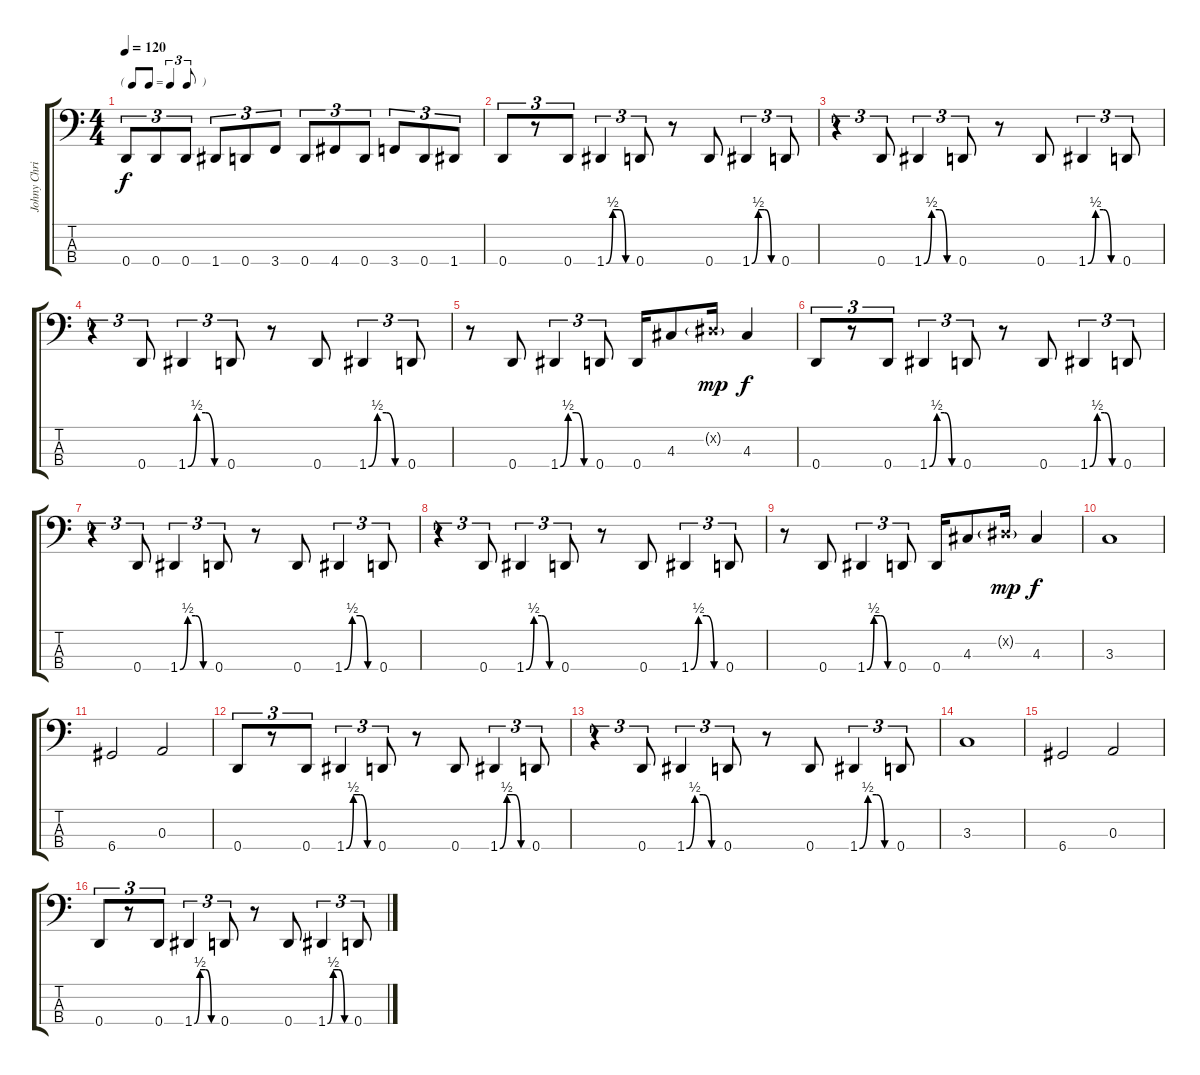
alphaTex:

\track ("Johny Christ" "Johny Chri") {instrument electricbasspick}
\staff {score tabs}
\tuning (G2 D2 A1 D1) {hide}
\ts (4 4)
\tf triplet8th
\tempo 120
\clef f4
\ks c
0.4.8{tu (3 2) dy f} 0.4.8{tu (3 2)} 0.4.8{tu (3 2)} 1.4.8{tu (3 2)} 0.4.8{tu (3 2)} 3.4.8{tu (3 2)} 0.4.8{tu (3 2)} 4.4.8{tu (3 2)} 0.4.8{tu (3 2)} 3.4.8{tu (3 2)} 0.4.8{tu (3 2)} 1.4.8{tu (3 2)} |
0.4.8{tu (3 2)} r.8{tu (3 2)} 0.4.8{tu (3 2)} 1.4{be (custom 0 0 15 2 30 2 45 0 60 0)}.4{tu (3 2)} 0.4.8{tu (3 2)} r.8 0.4.8 1.4{be (custom 0 0 15 2 30 2 45 0 60 0)}.4{tu (3 2)} 0.4.8{tu (3 2)} |
r.4{tu (3 2)} 0.4.8{tu (3 2)} 1.4{be (custom 0 0 15 2 30 2 45 0 60 0)}.4{tu (3 2)} 0.4.8{tu (3 2)} r.8 0.4.8 1.4{be (custom 0 0 15 2 30 2 45 0 60 0)}.4{tu (3 2)} 0.4.8{tu (3 2)} |
r.4{tu (3 2)} 0.4.8{tu (3 2)} 1.4{be (custom 0 0 15 2 30 2 45 0 60 0)}.4{tu (3 2)} 0.4.8{tu (3 2)} r.8 0.4.8 1.4{be (custom 0 0 15 2 30 2 45 0 60 0)}.4{tu (3 2)} 0.4.8{tu (3 2)} |
r.8 0.4.8 1.4{be (custom 0 0 15 2 30 2 45 0 60 0)}.4{tu (3 2)} 0.4.8{tu (3 2)} 0.4.16 4.3.8 1.2{g x}.16{dy mp} 4.3.4{dy f} |
0.4.8{tu (3 2)} r.8{tu (3 2)} 0.4.8{tu (3 2)} 1.4{be (custom 0 0 15 2 30 2 45 0 60 0)}.4{tu (3 2)} 0.4.8{tu (3 2)} r.8 0.4.8 1.4{be (custom 0 0 15 2 30 2 45 0 60 0)}.4{tu (3 2)} 0.4.8{tu (3 2)} |
r.4{tu (3 2)} 0.4.8{tu (3 2)} 1.4{be (custom 0 0 15 2 30 2 45 0 60 0)}.4{tu (3 2)} 0.4.8{tu (3 2)} r.8 0.4.8 1.4{be (custom 0 0 15 2 30 2 45 0 60 0)}.4{tu (3 2)} 0.4.8{tu (3 2)} |
r.4{tu (3 2)} 0.4.8{tu (3 2)} 1.4{be (custom 0 0 15 2 30 2 45 0 60 0)}.4{tu (3 2)} 0.4.8{tu (3 2)} r.8 0.4.8 1.4{be (custom 0 0 15 2 30 2 45 0 60 0)}.4{tu (3 2)} 0.4.8{tu (3 2)} |
r.8 0.4.8 1.4{be (custom 0 0 15 2 30 2 45 0 60 0)}.4{tu (3 2)} 0.4.8{tu (3 2)} 0.4.16 4.3.8 1.2{g x}.16{dy mp} 4.3.4{dy f} |
3.3.1 |
6.4.2 0.3.2 |
0.4.8{tu (3 2)} r.8{tu (3 2)} 0.4.8{tu (3 2)} 1.4{be (custom 0 0 15 2 30 2 45 0 60 0)}.4{tu (3 2)} 0.4.8{tu (3 2)} r.8 0.4.8 1.4{be (custom 0 0 15 2 30 2 45 0 60 0)}.4{tu (3 2)} 0.4.8{tu (3 2)} |
r.4{tu (3 2)} 0.4.8{tu (3 2)} 1.4{be (custom 0 0 15 2 30 2 45 0 60 0)}.4{tu (3 2)} 0.4.8{tu (3 2)} r.8 0.4.8 1.4{be (custom 0 0 15 2 30 2 45 0 60 0)}.4{tu (3 2)} 0.4.8{tu (3 2)} |
3.3.1 |
6.4.2 0.3.2 |
0.4.8{tu (3 2)} r.8{tu (3 2)} 0.4.8{tu (3 2)} 1.4{be (custom 0 0 15 2 30 2 45 0 60 0)}.4{tu (3 2)} 0.4.8{tu (3 2)} r.8 0.4.8 1.4{be (custom 0 0 15 2 30 2 45 0 60 0)}.4{tu (3 2)} 0.4.8{tu (3 2)}
